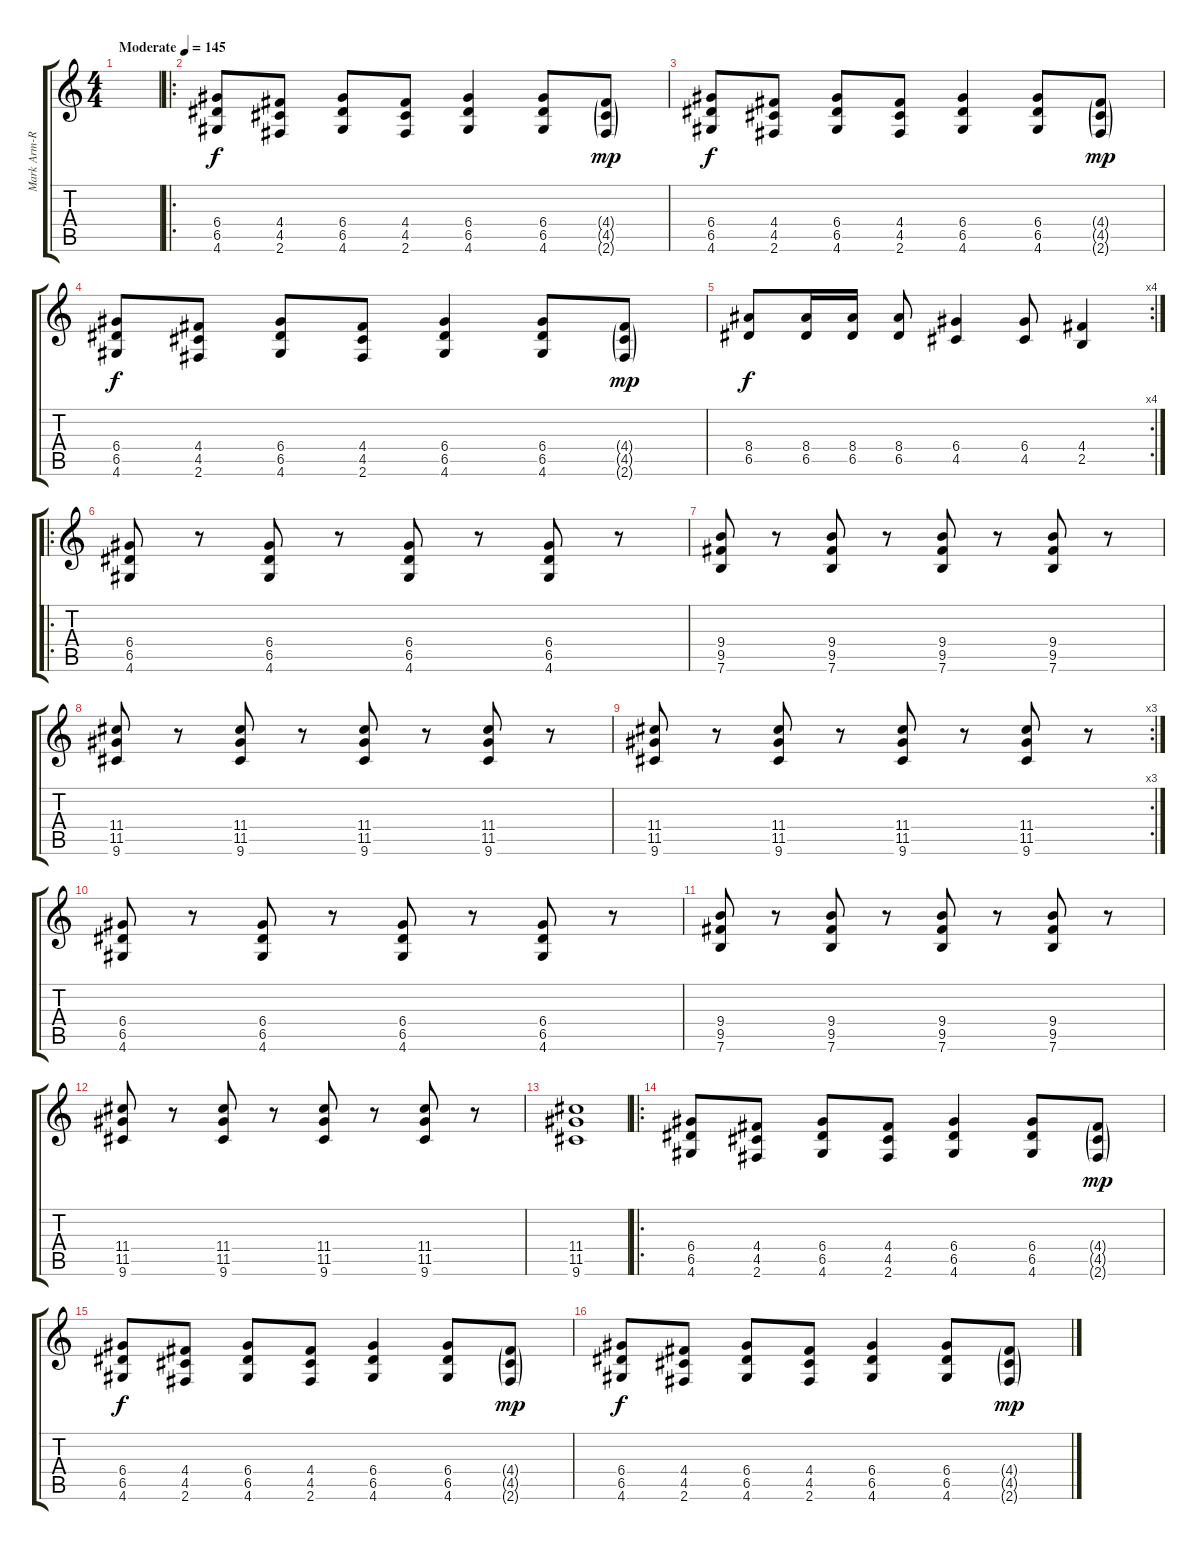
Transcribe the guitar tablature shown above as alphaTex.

\track ("Mark Arm-Rhythm" "Mark Arm-R") {instrument distortionguitar}
\staff {score tabs}
\tuning (E4 B3 G3 D3 A2 E2) {hide}
\ts (4 4)
\tempo (145 "Moderate")
\clef g2
\ks c
|
\ro
(6.4 6.5 4.6).8 (4.4 4.5 2.6).8 (6.4 6.5 4.6).8 (4.4 4.5 2.6).8 (6.4 6.5 4.6).4 (6.4 6.5 4.6).8 (4.4{g} 4.5{g} 2.6{g}).8{dy mp} |
(6.4 6.5 4.6).8{dy f} (4.4 4.5 2.6).8 (6.4 6.5 4.6).8 (4.4 4.5 2.6).8 (6.4 6.5 4.6).4 (6.4 6.5 4.6).8 (4.4{g} 4.5{g} 2.6{g}).8{dy mp} |
(6.4 6.5 4.6).8{dy f} (4.4 4.5 2.6).8 (6.4 6.5 4.6).8 (4.4 4.5 2.6).8 (6.4 6.5 4.6).4 (6.4 6.5 4.6).8 (4.4{g} 4.5{g} 2.6{g}).8{dy mp} |
\rc 4
(8.4 6.5).8{dy f} (8.4 6.5).16 (8.4 6.5).16 (8.4 6.5).8 (6.4 4.5).4 (6.4 4.5).8 (4.4 2.5).4 |
\ro
(6.4 6.5 4.6).8 r.8 (6.4 6.5 4.6).8 r.8 (6.4 6.5 4.6).8 r.8 (6.4 6.5 4.6).8 r.8 |
(9.4 9.5 7.6).8 r.8 (9.4 9.5 7.6).8 r.8 (9.4 9.5 7.6).8 r.8 (9.4 9.5 7.6).8 r.8 |
(11.4 11.5 9.6).8 r.8 (11.4 11.5 9.6).8 r.8 (11.4 11.5 9.6).8 r.8 (11.4 11.5 9.6).8 r.8 |
\rc 3
(11.4 11.5 9.6).8 r.8 (11.4 11.5 9.6).8 r.8 (11.4 11.5 9.6).8 r.8 (11.4 11.5 9.6).8 r.8 |
(6.4 6.5 4.6).8 r.8 (6.4 6.5 4.6).8 r.8 (6.4 6.5 4.6).8 r.8 (6.4 6.5 4.6).8 r.8 |
(9.4 9.5 7.6).8 r.8 (9.4 9.5 7.6).8 r.8 (9.4 9.5 7.6).8 r.8 (9.4 9.5 7.6).8 r.8 |
(11.4 11.5 9.6).8 r.8 (11.4 11.5 9.6).8 r.8 (11.4 11.5 9.6).8 r.8 (11.4 11.5 9.6).8 r.8 |
(11.4 11.5 9.6).1 |
\ro
(6.4 6.5 4.6).8 (4.4 4.5 2.6).8 (6.4 6.5 4.6).8 (4.4 4.5 2.6).8 (6.4 6.5 4.6).4 (6.4 6.5 4.6).8 (4.4{g} 4.5{g} 2.6{g}).8{dy mp} |
(6.4 6.5 4.6).8{dy f} (4.4 4.5 2.6).8 (6.4 6.5 4.6).8 (4.4 4.5 2.6).8 (6.4 6.5 4.6).4 (6.4 6.5 4.6).8 (4.4{g} 4.5{g} 2.6{g}).8{dy mp} |
(6.4 6.5 4.6).8{dy f} (4.4 4.5 2.6).8 (6.4 6.5 4.6).8 (4.4 4.5 2.6).8 (6.4 6.5 4.6).4 (6.4 6.5 4.6).8 (4.4{g} 4.5{g} 2.6{g}).8{dy mp}
